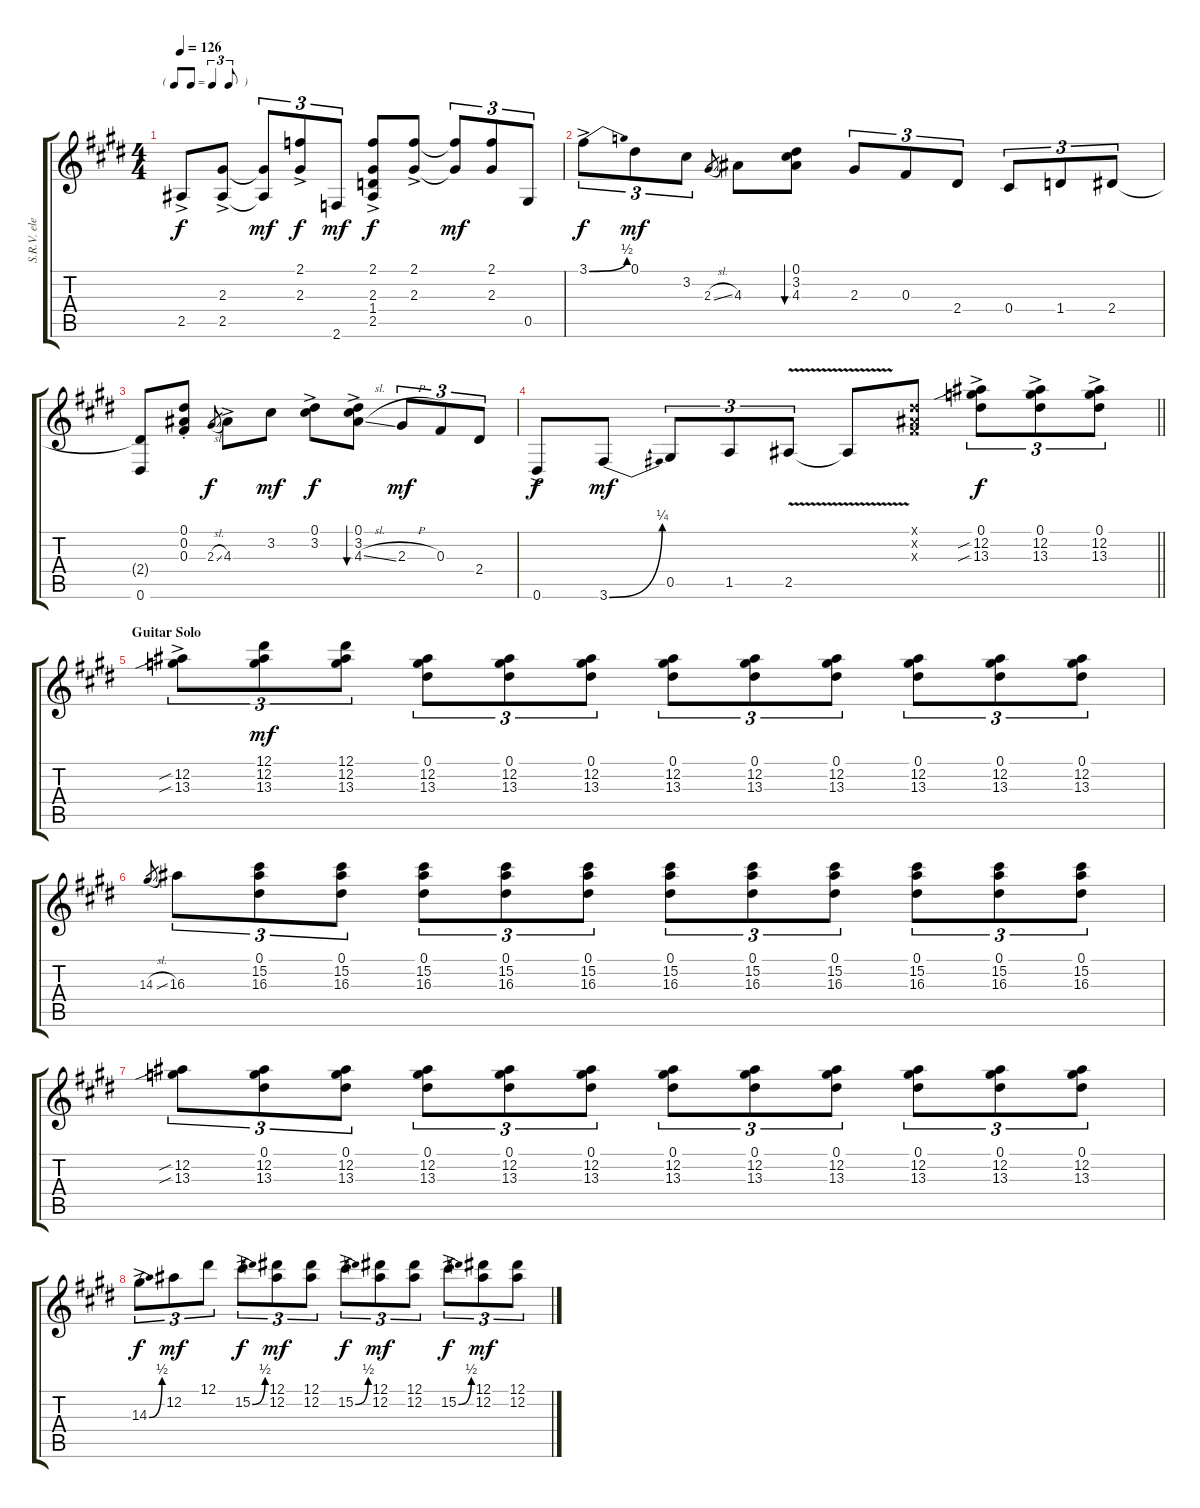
\track ("S.R.V. electric w/dist" "S.R.V. ele") {instrument distortionguitar}
\staff {score tabs}
\tuning (Eb4 Bb3 Gb3 Db3 Ab2 Eb2) {hide}
\ts (4 4)
\tf triplet8th
\tempo 126
\clef g2
\ks e
2.5{ac}.8{dy f} (2.3{ac} 2.5{ac}).8 (2.3{t} 2.5{t}).8{tu (3 2) dy mf} (2.1{ac} 2.3{ac}).8{tu (3 2) dy f} 2.6.8{tu (3 2) dy mf} (2.1{ac} 2.3{ac} 1.4{ac} 2.5{ac}).8{dy f} (2.1{ac} 2.3{ac}).8 (2.1{t} 2.3{t}).8{tu (3 2) dy mf} (2.1 2.3).8{tu (3 2)} 0.5.8{tu (3 2)} |
\ks c#minor
3.1{be (bend 0 0 60 2) ac}.8{tu (3 2) dy f} 0.1.8{tu (3 2) dy mf} 3.2.8{tu (3 2)} 2.3{sl}.8{gr} 4.3.8 (0.1 3.2 4.3).8{bu 30} 2.3.8{tu (3 2)} 0.3.8{tu (3 2)} 2.4.8{tu (3 2)} 0.4.8{tu (3 2)} 1.4.8{tu (3 2)} 2.4.8{tu (3 2)} |
(2.4{t} 0.6).8 (0.1{st} 0.2{st} 0.3{st}).8 2.3{sl}.8{gr dy f} 4.3{ac}.8 3.2.8{dy mf} (0.1{ac} 3.2{ac}).8{dy f} (0.1{ac} 3.2{ac} 4.3{sl ac}).8{bu 30} 2.3{h}.8{tu (3 2) dy mf} 0.3.8{tu (3 2)} 2.4.8{tu (3 2)} |
\barLineRight lightlight
\ks e
0.6{ac}.8{dy f} 3.6{be (bend 0 0 60 1)}.8{dy mf} 0.5.8{tu (3 2)} 1.5.8{tu (3 2)} 2.5{v}.8{tu (3 2)} 2.5{v t}.8 (0.1{x} 0.2{x} 0.3{x}).8 (0.1{ac} 12.2{sib ac} 13.3{sib ac}).8{tu (3 2) dy f} (0.1{ac} 12.2{ac} 13.3{ac}).8{tu (3 2)} (0.1{ac} 12.2{ac} 13.3{ac}).8{tu (3 2)} |
\section ("" "Guitar Solo")
\ks c#minor
(12.2{sib ac} 13.3{sib ac}).8{tu (3 2)} (12.1 12.2 13.3).8{tu (3 2) dy mf} (12.1 12.2 13.3).8{tu (3 2)} (0.1 12.2 13.3).8{tu (3 2)} (0.1 12.2 13.3).8{tu (3 2)} (0.1 12.2 13.3).8{tu (3 2)} (0.1 12.2 13.3).8{tu (3 2)} (0.1 12.2 13.3).8{tu (3 2)} (0.1 12.2 13.3).8{tu (3 2)} (0.1 12.2 13.3).8{tu (3 2)} (0.1 12.2 13.3).8{tu (3 2)} (0.1 12.2 13.3).8{tu (3 2)} |
14.3{sl}.8{gr} 16.3.8{tu (3 2)} (0.1 15.2 16.3).8{tu (3 2)} (0.1 15.2 16.3).8{tu (3 2)} (0.1 15.2 16.3).8{tu (3 2)} (0.1 15.2 16.3).8{tu (3 2)} (0.1 15.2 16.3).8{tu (3 2)} (0.1 15.2 16.3).8{tu (3 2)} (0.1 15.2 16.3).8{tu (3 2)} (0.1 15.2 16.3).8{tu (3 2)} (0.1 15.2 16.3).8{tu (3 2)} (0.1 15.2 16.3).8{tu (3 2)} (0.1 15.2 16.3).8{tu (3 2)} |
\ks e
(12.2{sib} 13.3{sib}).8{tu (3 2)} (0.1 12.2 13.3).8{tu (3 2)} (0.1 12.2 13.3).8{tu (3 2)} (0.1 12.2 13.3).8{tu (3 2)} (0.1 12.2 13.3).8{tu (3 2)} (0.1 12.2 13.3).8{tu (3 2)} (0.1 12.2 13.3).8{tu (3 2)} (0.1 12.2 13.3).8{tu (3 2)} (0.1 12.2 13.3).8{tu (3 2)} (0.1 12.2 13.3).8{tu (3 2)} (0.1 12.2 13.3).8{tu (3 2)} (0.1 12.2 13.3).8{tu (3 2)} |
\ks c#minor
14.3{be (bend 0 0 60 2) ac}.8{tu (3 2) dy f} 12.2.8{tu (3 2) dy mf} 12.1.8{tu (3 2)} 15.2{be (bend 0 0 60 2) ac}.8{tu (3 2) dy f} (12.1 12.2).8{tu (3 2) dy mf} (12.1 12.2).8{tu (3 2)} 15.2{be (bend 0 0 60 2) ac}.8{tu (3 2) dy f} (12.1 12.2).8{tu (3 2) dy mf} (12.1 12.2).8{tu (3 2)} 15.2{be (bend 0 0 60 2) ac}.8{tu (3 2) dy f} (12.1 12.2).8{tu (3 2) dy mf} (12.1 12.2).8{tu (3 2)}
